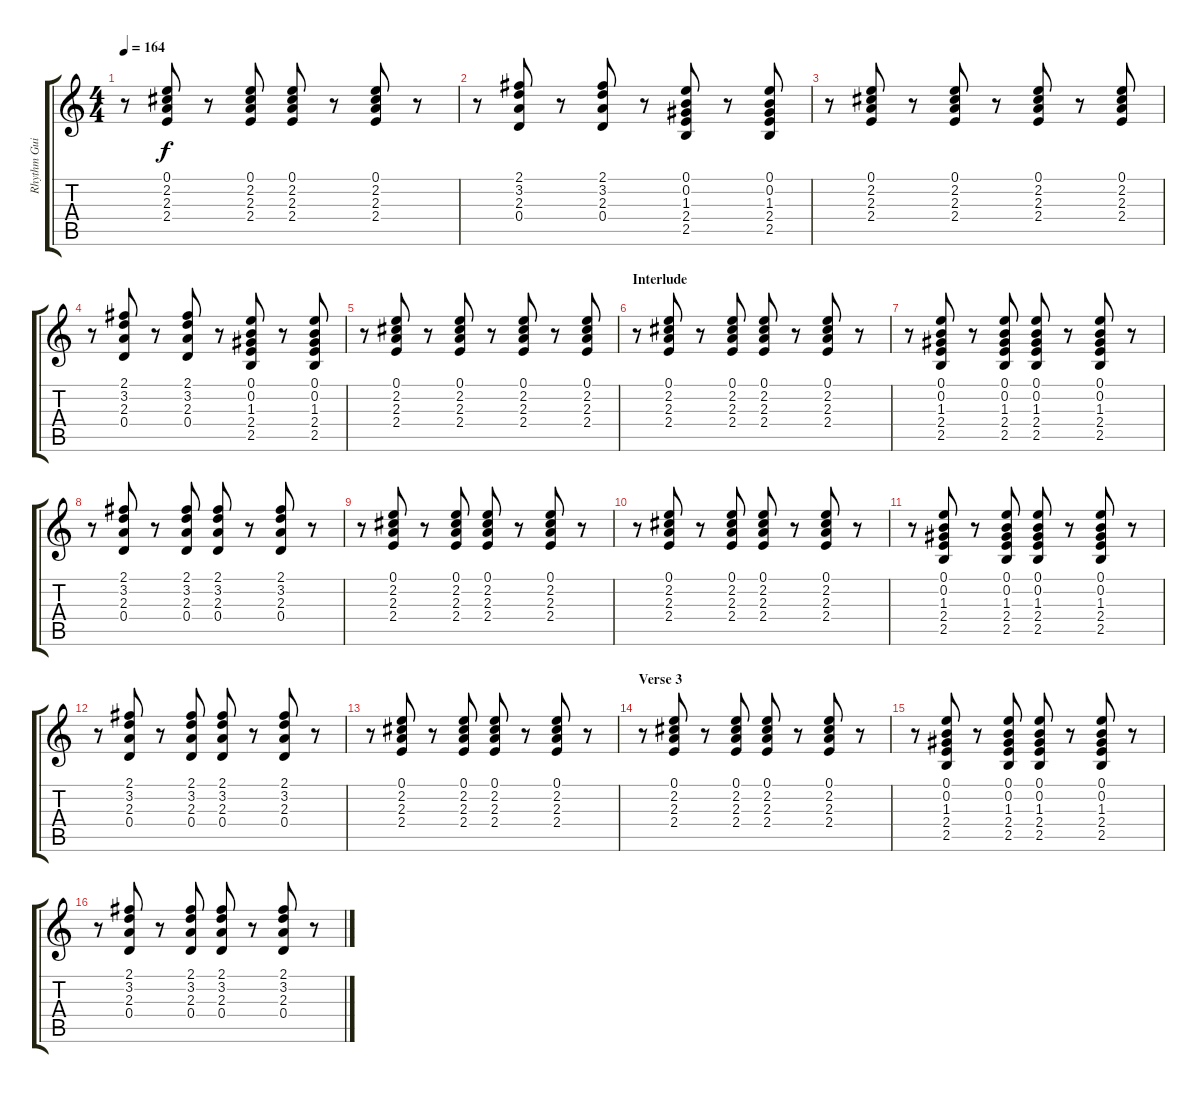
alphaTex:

\track ("Rhythm Guitar" "Rhythm Gui") {instrument acousticguitarsteel}
\staff {score tabs}
\tuning (E4 B3 G3 D3 A2 E2) {hide}
\ts (4 4)
\tempo 164
\clef g2
\ks c
r.8{dy f} (0.1 2.2 2.3 2.4).8 r.8 (0.1 2.2 2.3 2.4).8 (0.1 2.2 2.3 2.4).8 r.8 (0.1 2.2 2.3 2.4).8 r.8 |
r.8 (2.1 3.2 2.3 0.4).8 r.8 (2.1 3.2 2.3 0.4).8 r.8 (0.1 0.2 1.3 2.4 2.5).8 r.8 (0.1 0.2 1.3 2.4 2.5).8 |
r.8 (0.1 2.2 2.3 2.4).8 r.8 (0.1 2.2 2.3 2.4).8 r.8 (0.1 2.2 2.3 2.4).8 r.8 (0.1 2.2 2.3 2.4).8 |
r.8 (2.1 3.2 2.3 0.4).8 r.8 (2.1 3.2 2.3 0.4).8 r.8 (0.1 0.2 1.3 2.4 2.5).8 r.8 (0.1 0.2 1.3 2.4 2.5).8 |
r.8 (0.1 2.2 2.3 2.4).8 r.8 (0.1 2.2 2.3 2.4).8 r.8 (0.1 2.2 2.3 2.4).8 r.8 (0.1 2.2 2.3 2.4).8 |
\section ("" "Interlude")
r.8 (0.1 2.2 2.3 2.4).8 r.8 (0.1 2.2 2.3 2.4).8 (0.1 2.2 2.3 2.4).8 r.8 (0.1 2.2 2.3 2.4).8 r.8 |
r.8 (0.1 0.2 1.3 2.4 2.5).8 r.8 (0.1 0.2 1.3 2.4 2.5).8 (0.1 0.2 1.3 2.4 2.5).8 r.8 (0.1 0.2 1.3 2.4 2.5).8 r.8 |
r.8 (2.1 3.2 2.3 0.4).8 r.8 (2.1 3.2 2.3 0.4).8 (2.1 3.2 2.3 0.4).8 r.8 (2.1 3.2 2.3 0.4).8 r.8 |
r.8 (0.1 2.2 2.3 2.4).8 r.8 (0.1 2.2 2.3 2.4).8 (0.1 2.2 2.3 2.4).8 r.8 (0.1 2.2 2.3 2.4).8 r.8 |
r.8 (0.1 2.2 2.3 2.4).8 r.8 (0.1 2.2 2.3 2.4).8 (0.1 2.2 2.3 2.4).8 r.8 (0.1 2.2 2.3 2.4).8 r.8 |
r.8 (0.1 0.2 1.3 2.4 2.5).8 r.8 (0.1 0.2 1.3 2.4 2.5).8 (0.1 0.2 1.3 2.4 2.5).8 r.8 (0.1 0.2 1.3 2.4 2.5).8 r.8 |
r.8 (2.1 3.2 2.3 0.4).8 r.8 (2.1 3.2 2.3 0.4).8 (2.1 3.2 2.3 0.4).8 r.8 (2.1 3.2 2.3 0.4).8 r.8 |
r.8 (0.1 2.2 2.3 2.4).8 r.8 (0.1 2.2 2.3 2.4).8 (0.1 2.2 2.3 2.4).8 r.8 (0.1 2.2 2.3 2.4).8 r.8 |
\section ("" "Verse 3")
r.8 (0.1 2.2 2.3 2.4).8 r.8 (0.1 2.2 2.3 2.4).8 (0.1 2.2 2.3 2.4).8 r.8 (0.1 2.2 2.3 2.4).8 r.8 |
r.8 (0.1 0.2 1.3 2.4 2.5).8 r.8 (0.1 0.2 1.3 2.4 2.5).8 (0.1 0.2 1.3 2.4 2.5).8 r.8 (0.1 0.2 1.3 2.4 2.5).8 r.8 |
r.8 (2.1 3.2 2.3 0.4).8 r.8 (2.1 3.2 2.3 0.4).8 (2.1 3.2 2.3 0.4).8 r.8 (2.1 3.2 2.3 0.4).8 r.8
